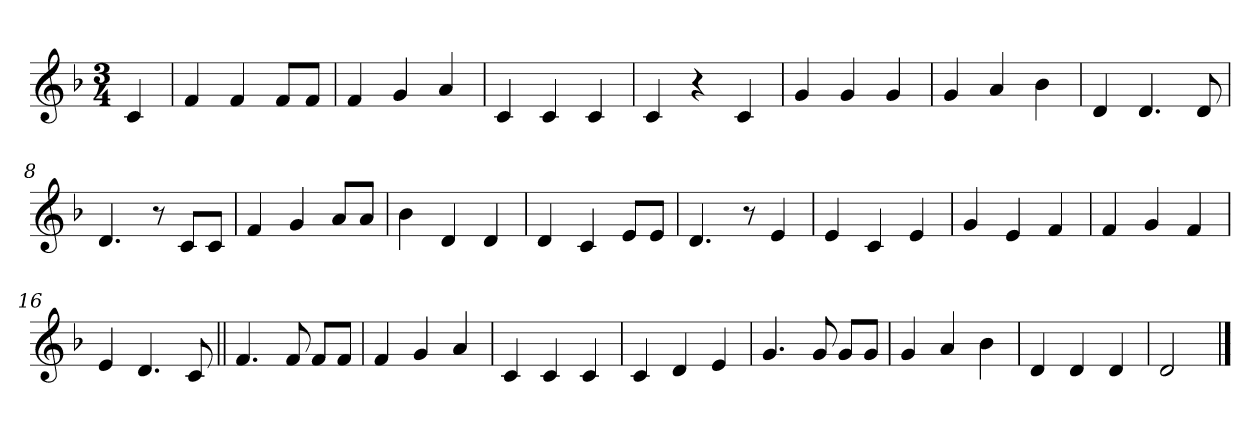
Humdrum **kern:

**kern
*part1
*staff1
*clefG2
*k[b-]
*d:
*M3/4
*MM120
=
4c
=1
4f
4f
8f/L
8f/J
=2
4f
4g
4a
=3
4c
4c
4c
=4
4c
4r
4c
=5
4g
4g
4g
=6
4g
4a
4b-
=7
4d
4.d
8d
=8
4.d
8r
8c/L
8c/J
=9
4f
4g
8a/L
8a/J
=10
4b-
4d
4d
=11
4d
4c
8e/L
8e/J
=12
4.d
8r
4e
=13
4e
4c
4e
=14
4g
4e
4f
=15
4f
4g
4f
=16
4e
4.d
8c
=17||
4.f
8f
8f/L
8f/J
=18
4f
4g
4a
=19
4c
4c
4c
=20
4c
4d
4e
=21
4.g
8g
8g/L
8g/J
=22
4g
4a
4b-
=23
4d
4d
4d
=24
2d
==
*-
